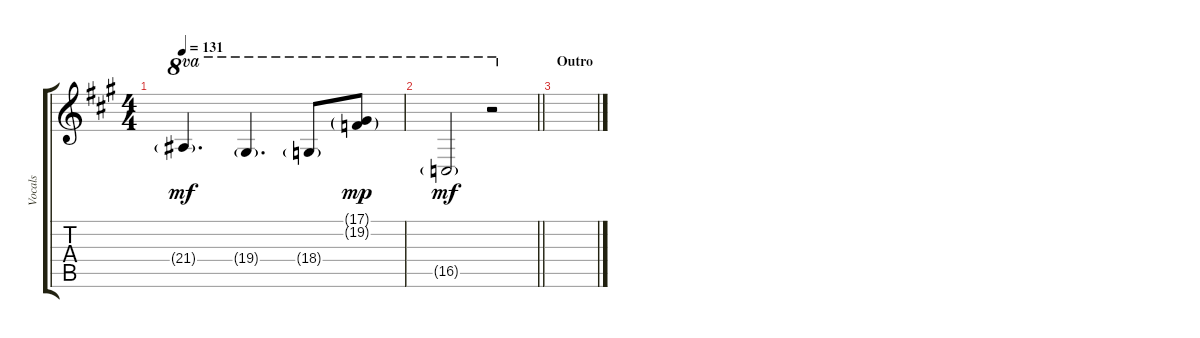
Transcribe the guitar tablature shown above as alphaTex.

\track ("Vocals" "Vocals") {instrument vibraphone}
\staff {score tabs}
\tuning (Eb4 Bb3 Gb3 Db3 Ab2 Eb2) {hide}
\ts (4 4)
\tempo 131
\clef g2
\ks a
21.4{g}.4{d ot 8va dy mf} 19.4{g}.4{d ot 8va} 18.4{g}.8{ot 8va} (17.1{g} 19.2{g}).8{ot 8va dy mp} |
\barLineRight lightlight
16.5{g}.2{ot 8va dy mf} r.2{ot 8va} |
\section ("" "Outro")
